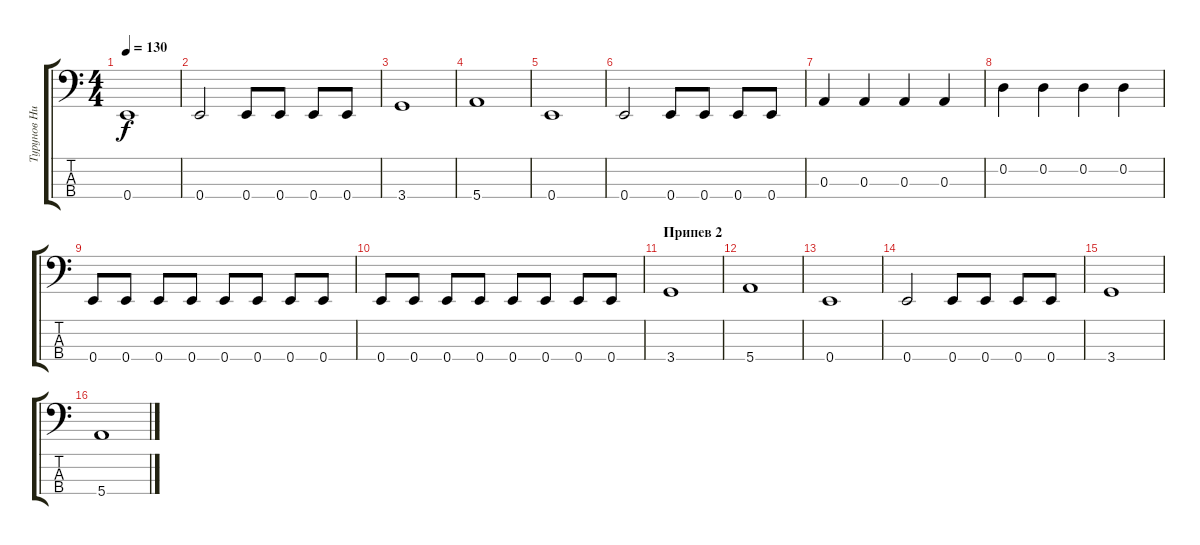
\track ("Турунов Николай" "Турунов Ни") {instrument electricbasspick}
\staff {score tabs}
\tuning (G2 D2 A1 E1) {hide}
\ts (4 4)
\tempo 130
\clef f4
\ks c
0.4.1{dy f} |
0.4.2 0.4.8 0.4.8 0.4.8 0.4.8 |
3.4.1 |
5.4.1 |
0.4.1 |
0.4.2 0.4.8 0.4.8 0.4.8 0.4.8 |
0.3.4 0.3.4 0.3.4 0.3.4 |
0.2.4 0.2.4 0.2.4 0.2.4 |
0.4.8 0.4.8 0.4.8 0.4.8 0.4.8 0.4.8 0.4.8 0.4.8 |
0.4.8 0.4.8 0.4.8 0.4.8 0.4.8 0.4.8 0.4.8 0.4.8 |
\section ("" "Припев 2")
3.4.1 |
5.4.1 |
0.4.1 |
0.4.2 0.4.8 0.4.8 0.4.8 0.4.8 |
3.4.1 |
5.4.1
